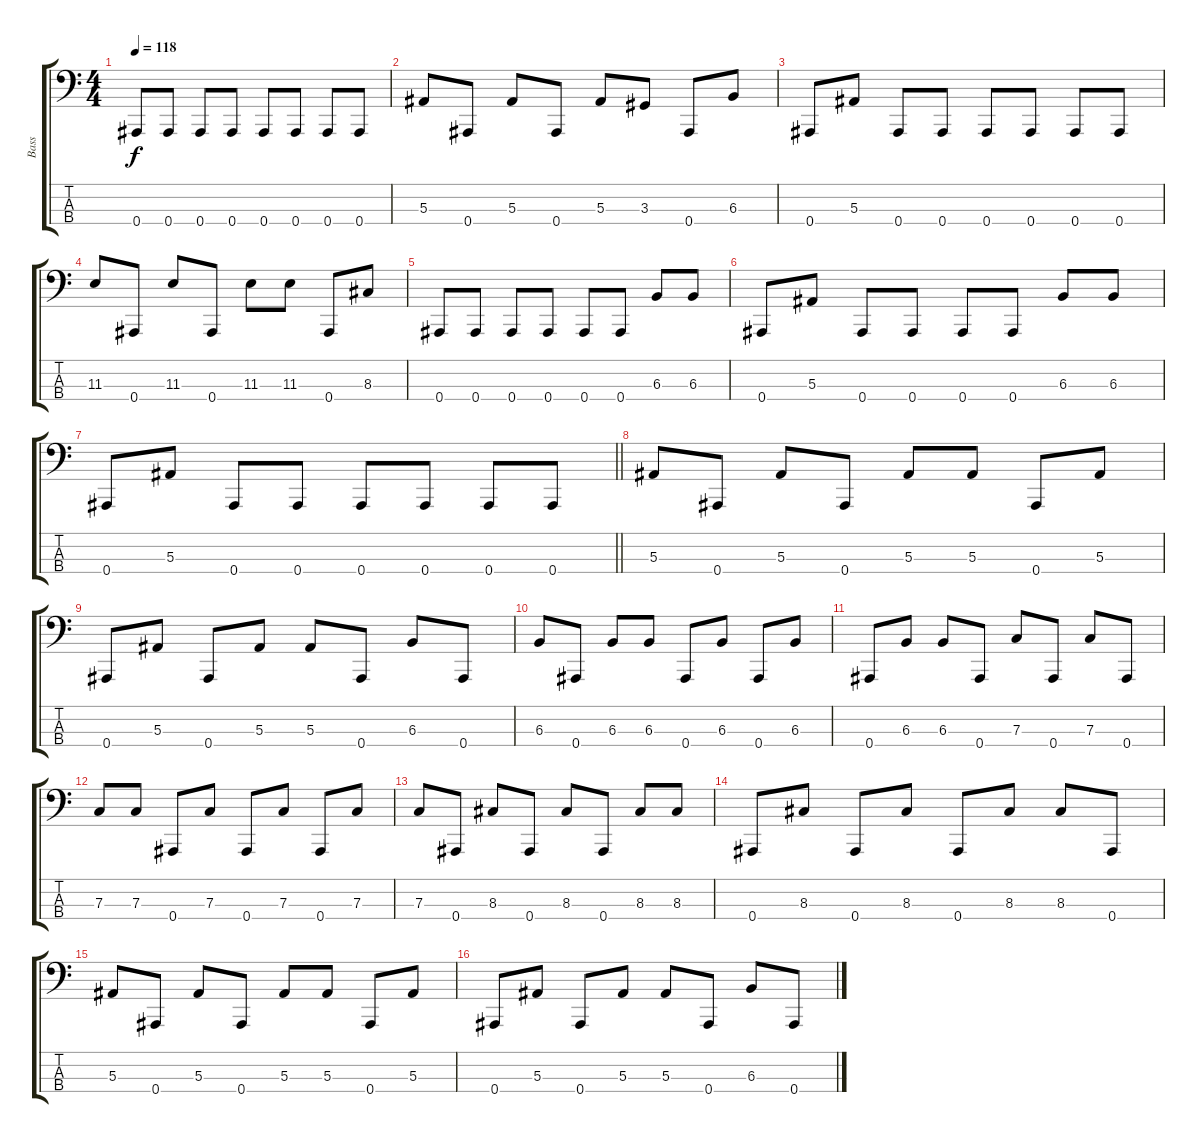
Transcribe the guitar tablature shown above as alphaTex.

\track ("Bass" "Bass") {instrument electricbassfinger}
\staff {score tabs}
\tuning (F2 Bb1 F1 Bb0) {hide}
\ts (4 4)
\tempo 118
\clef f4
\ks c
0.4.8{dy f} 0.4.8 0.4.8 0.4.8 0.4.8 0.4.8 0.4.8 0.4.8 |
5.3.8 0.4.8 5.3.8 0.4.8 5.3.8 3.3.8 0.4.8 6.3.8 |
0.4.8 5.3.8 0.4.8 0.4.8 0.4.8 0.4.8 0.4.8 0.4.8 |
11.3.8 0.4.8 11.3.8 0.4.8 11.3.8 11.3.8 0.4.8 8.3.8 |
0.4.8 0.4.8 0.4.8 0.4.8 0.4.8 0.4.8 6.3.8 6.3.8 |
0.4.8 5.3.8 0.4.8 0.4.8 0.4.8 0.4.8 6.3.8 6.3.8 |
\barLineRight lightlight
0.4.8 5.3.8 0.4.8 0.4.8 0.4.8 0.4.8 0.4.8 0.4.8 |
5.3.8 0.4.8 5.3.8 0.4.8 5.3.8 5.3.8 0.4.8 5.3.8 |
0.4.8 5.3.8 0.4.8 5.3.8 5.3.8 0.4.8 6.3.8 0.4.8 |
6.3.8 0.4.8 6.3.8 6.3.8 0.4.8 6.3.8 0.4.8 6.3.8 |
0.4.8 6.3.8 6.3.8 0.4.8 7.3.8 0.4.8 7.3.8 0.4.8 |
7.3.8 7.3.8 0.4.8 7.3.8 0.4.8 7.3.8 0.4.8 7.3.8 |
7.3.8 0.4.8 8.3.8 0.4.8 8.3.8 0.4.8 8.3.8 8.3.8 |
0.4.8 8.3.8 0.4.8 8.3.8 0.4.8 8.3.8 8.3.8 0.4.8 |
5.3.8 0.4.8 5.3.8 0.4.8 5.3.8 5.3.8 0.4.8 5.3.8 |
0.4.8 5.3.8 0.4.8 5.3.8 5.3.8 0.4.8 6.3.8 0.4.8
